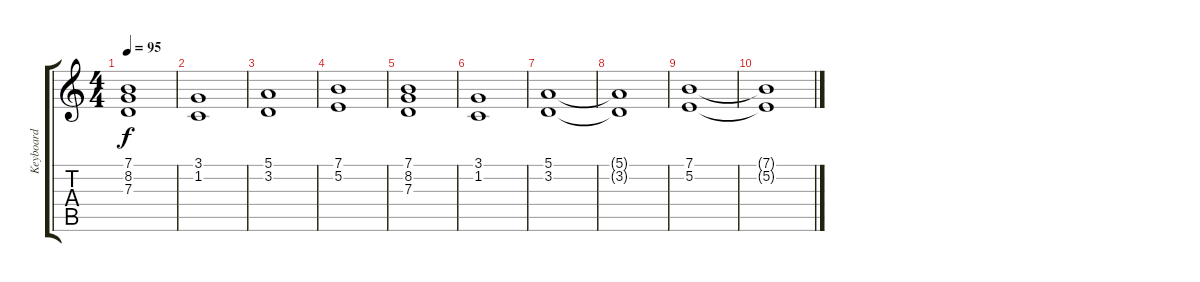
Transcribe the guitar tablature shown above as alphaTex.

\track ("Keyboard" "Keyboard") {instrument percussiveorgan}
\staff {score tabs}
\tuning (E4 B3 G3 D3 A2 E2) {hide}
\ts (4 4)
\tempo 95
\clef g2
\ks c
(7.1 8.2 7.3).1{dy f} |
(3.1 1.2).1 |
(5.1 3.2).1 |
(7.1 5.2).1 |
(7.1 8.2 7.3).1 |
(3.1 1.2).1 |
(5.1 3.2).1 |
(5.1{t} 3.2{t}).1 |
(7.1 5.2).1 |
(7.1{t} 5.2{t}).1
